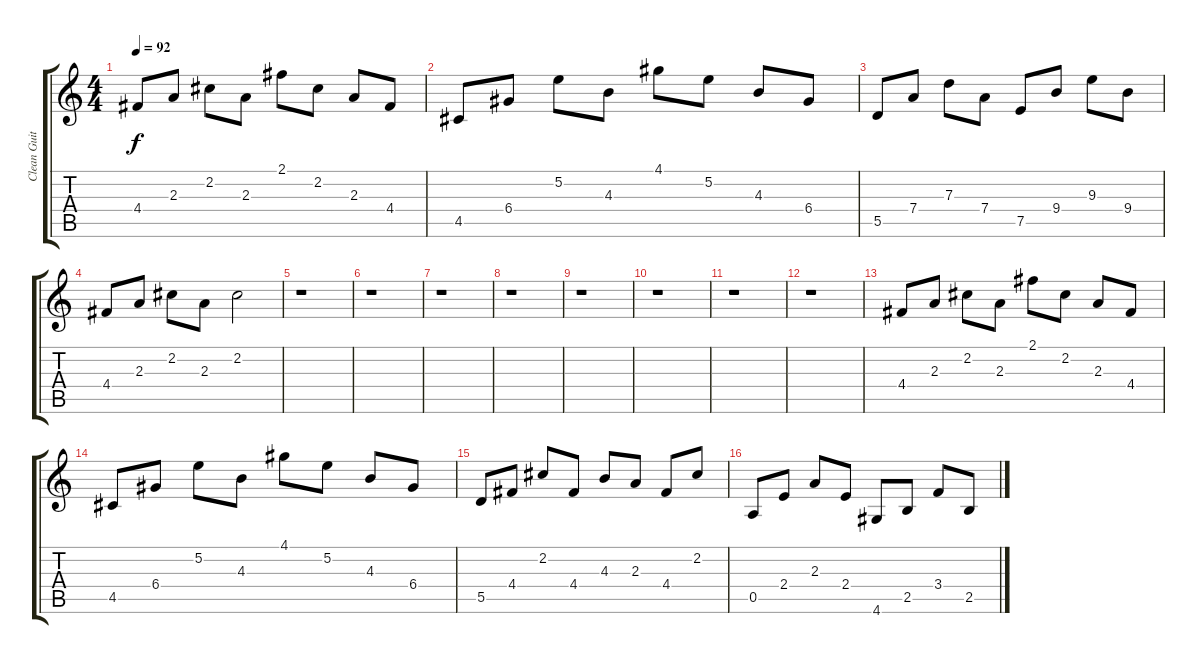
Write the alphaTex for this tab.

\track ("Clean Guitar" "Clean Guit") {instrument acousticguitarsteel}
\staff {score tabs}
\tuning (E4 B3 G3 D3 A2 E2) {hide}
\ts (4 4)
\tempo 92
\clef g2
\ks c
4.4.8{dy f} 2.3.8 2.2.8 2.3.8 2.1.8 2.2.8 2.3.8 4.4.8 |
4.5.8 6.4.8 5.2.8 4.3.8 4.1.8 5.2.8 4.3.8 6.4.8 |
5.5.8 7.4.8 7.3.8 7.4.8 7.5.8 9.4.8 9.3.8 9.4.8 |
4.4.8 2.3.8 2.2.8 2.3.8 2.2.2 |
r.1 |
r.1 |
r.1 |
r.1 |
r.1 |
r.1 |
r.1 |
r.1 |
4.4.8 2.3.8 2.2.8 2.3.8 2.1.8 2.2.8 2.3.8 4.4.8 |
4.5.8 6.4.8 5.2.8 4.3.8 4.1.8 5.2.8 4.3.8 6.4.8 |
5.5.8 4.4.8 2.2.8 4.4.8 4.3.8 2.3.8 4.4.8 2.2.8 |
0.5.8 2.4.8 2.3.8 2.4.8 4.6.8 2.5.8 3.4.8 2.5.8
